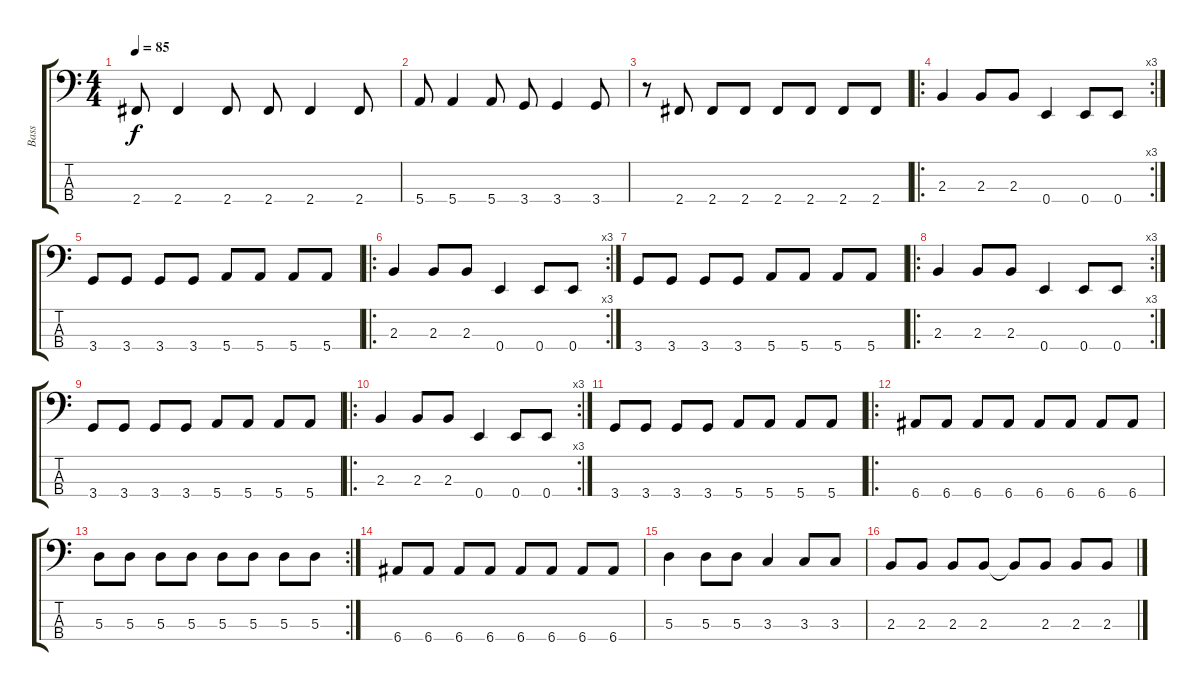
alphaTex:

\track ("Bass" "Bass") {instrument electricbassfinger}
\staff {score tabs}
\tuning (G2 D2 A1 E1) {hide}
\ts (4 4)
\tempo 85
\clef f4
\ks c
2.4.8{dy f} 2.4.4 2.4.8 2.4.8 2.4.4 2.4.8 |
5.4.8 5.4.4 5.4.8 3.4.8 3.4.4 3.4.8 |
r.8 2.4.8 2.4.8 2.4.8 2.4.8 2.4.8 2.4.8 2.4.8 |
\ro
\rc 3
2.3.4 2.3.8 2.3.8 0.4.4 0.4.8 0.4.8 |
3.4.8 3.4.8 3.4.8 3.4.8 5.4.8 5.4.8 5.4.8 5.4.8 |
\ro
\rc 3
2.3.4 2.3.8 2.3.8 0.4.4 0.4.8 0.4.8 |
3.4.8 3.4.8 3.4.8 3.4.8 5.4.8 5.4.8 5.4.8 5.4.8 |
\ro
\rc 3
2.3.4 2.3.8 2.3.8 0.4.4 0.4.8 0.4.8 |
3.4.8 3.4.8 3.4.8 3.4.8 5.4.8 5.4.8 5.4.8 5.4.8 |
\ro
\rc 3
2.3.4 2.3.8 2.3.8 0.4.4 0.4.8 0.4.8 |
3.4.8 3.4.8 3.4.8 3.4.8 5.4.8 5.4.8 5.4.8 5.4.8 |
\ro
6.4.8 6.4.8 6.4.8 6.4.8 6.4.8 6.4.8 6.4.8 6.4.8 |
\rc 2
5.3.8 5.3.8 5.3.8 5.3.8 5.3.8 5.3.8 5.3.8 5.3.8 |
6.4.8 6.4.8 6.4.8 6.4.8 6.4.8 6.4.8 6.4.8 6.4.8 |
5.3.4 5.3.8 5.3.8 3.3.4 3.3.8 3.3.8 |
2.3.8 2.3.8 2.3.8 2.3.8 2.3{t}.8 2.3.8 2.3.8 2.3.8
